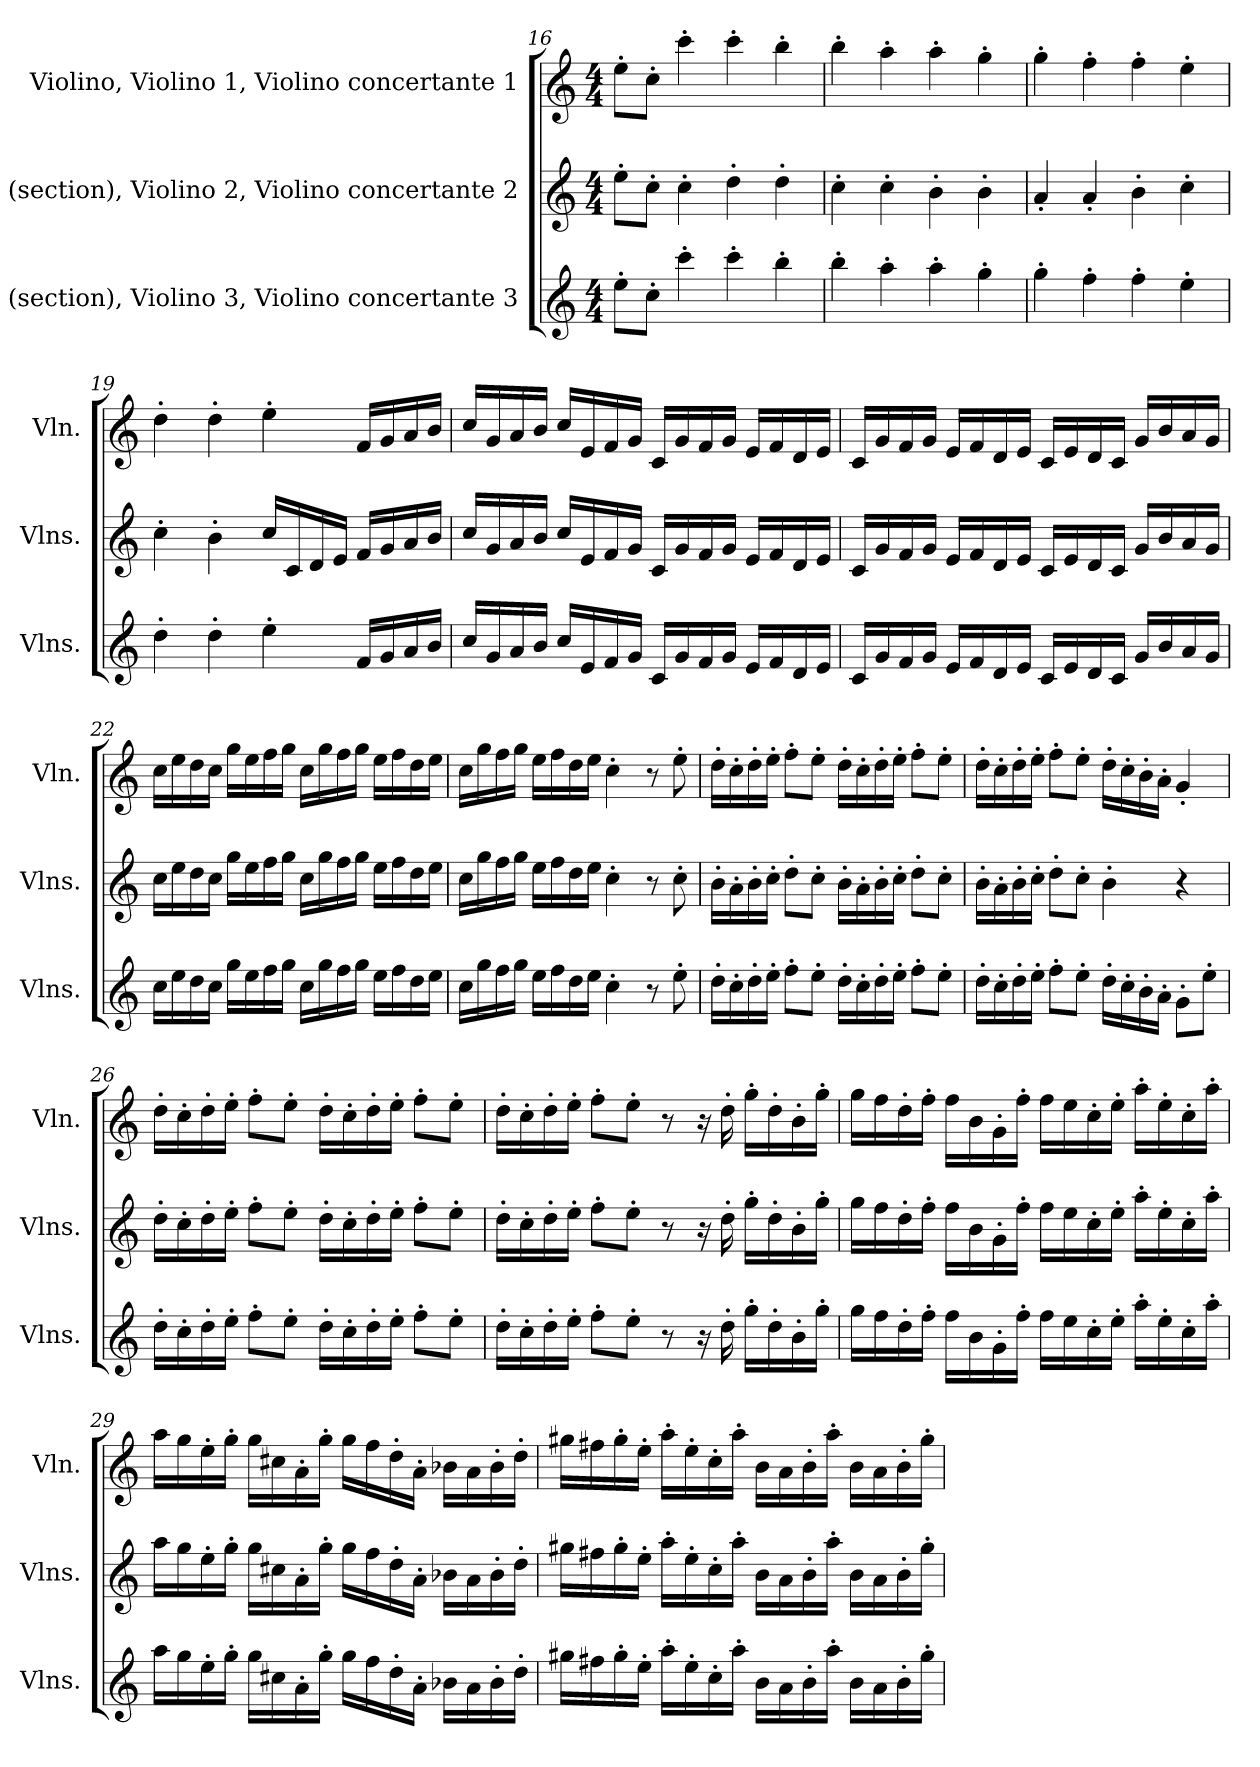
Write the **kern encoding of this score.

**kern	**kern	**kern
*part3	*part2	*part1
*staff3	*staff2	*staff1
*I"Violins (section), Violino 3, Violino concertante 3	*I"Violins (section), Violino 2, Violino concertante 2	*I"Violino, Violino 1, Violino concertante 1
*I'Vlns.	*I'Vlns.	*I'Vln.
*clefG2	*clefG2	*clefG2
*k[]	*k[]	*k[]
*M4/4	*M4/4	*M4/4
=16	=16	=16
8ee'\L	8ee'\L	8ee'\L
8cc'\J	8cc'\J	8cc'\J
4ccc'\	4cc'\	4ccc'\
4ccc'\	4dd'\	4ccc'\
4bb'\	4dd'\	4bb'\
!!LO:LB:g=z
=17	=17	=17
4bb'\	4cc'\	4bb'\
4aa'\	4cc'\	4aa'\
4aa'\	4b'\	4aa'\
4gg'\	4b'\	4gg'\
=18	=18	=18
4gg'\	4a'/	4gg'\
4ff'\	4a'/	4ff'\
4ff'\	4b'\	4ff'\
4ee'\	4cc'\	4ee'\
=19	=19	=19
4dd'\	4cc'\	4dd'\
4dd'\	4b'\	4dd'\
4ee'\	16cc/LL	4ee'\
.	16c/	.
.	16d/	.
.	16e/JJ	.
16f/LL	16f/LL	16f/LL
16g/	16g/	16g/
16a/	16a/	16a/
16b/JJ	16b/JJ	16b/JJ
=20	=20	=20
16cc/LL	16cc/LL	16cc/LL
16g/	16g/	16g/
16a/	16a/	16a/
16b/JJ	16b/JJ	16b/JJ
16cc/LL	16cc/LL	16cc/LL
16e/	16e/	16e/
16f/	16f/	16f/
16g/JJ	16g/JJ	16g/JJ
16c/LL	16c/LL	16c/LL
16g/	16g/	16g/
16f/	16f/	16f/
16g/JJ	16g/JJ	16g/JJ
16e/LL	16e/LL	16e/LL
16f/	16f/	16f/
16d/	16d/	16d/
16e/JJ	16e/JJ	16e/JJ
!!LO:LB:g=z
=21	=21	=21
16c/LL	16c/LL	16c/LL
16g/	16g/	16g/
16f/	16f/	16f/
16g/JJ	16g/JJ	16g/JJ
16e/LL	16e/LL	16e/LL
16f/	16f/	16f/
16d/	16d/	16d/
16e/JJ	16e/JJ	16e/JJ
16c/LL	16c/LL	16c/LL
16e/	16e/	16e/
16d/	16d/	16d/
16c/JJ	16c/JJ	16c/JJ
16g/LL	16g/LL	16g/LL
16b/	16b/	16b/
16a/	16a/	16a/
16g/JJ	16g/JJ	16g/JJ
=22	=22	=22
16cc\LL	16cc\LL	16cc\LL
16ee\	16ee\	16ee\
16dd\	16dd\	16dd\
16cc\JJ	16cc\JJ	16cc\JJ
16gg\LL	16gg\LL	16gg\LL
16ee\	16ee\	16ee\
16ff\	16ff\	16ff\
16gg\JJ	16gg\JJ	16gg\JJ
16cc\LL	16cc\LL	16cc\LL
16gg\	16gg\	16gg\
16ff\	16ff\	16ff\
16gg\JJ	16gg\JJ	16gg\JJ
16ee\LL	16ee\LL	16ee\LL
16ff\	16ff\	16ff\
16dd\	16dd\	16dd\
16ee\JJ	16ee\JJ	16ee\JJ
=23	=23	=23
16cc\LL	16cc\LL	16cc\LL
16gg\	16gg\	16gg\
16ff\	16ff\	16ff\
16gg\JJ	16gg\JJ	16gg\JJ
16ee\LL	16ee\LL	16ee\LL
16ff\	16ff\	16ff\
16dd\	16dd\	16dd\
16ee\JJ	16ee\JJ	16ee\JJ
4cc'\	4cc'\	4cc'\
8r	8r	8r
8ee'\	8cc'\	8ee'\
!!LO:LB:g=z
=24	=24	=24
16dd'\LL	16b'\LL	16dd'\LL
16cc'\	16a'\	16cc'\
16dd'\	16b'\	16dd'\
16ee'\JJ	16cc'\JJ	16ee'\JJ
8ff'\L	8dd'\L	8ff'\L
8ee'\J	8cc'\J	8ee'\J
16dd'\LL	16b'\LL	16dd'\LL
16cc'\	16a'\	16cc'\
16dd'\	16b'\	16dd'\
16ee'\JJ	16cc'\JJ	16ee'\JJ
8ff'\L	8dd'\L	8ff'\L
8ee'\J	8cc'\J	8ee'\J
=25	=25	=25
16dd'\LL	16b'\LL	16dd'\LL
16cc'\	16a'\	16cc'\
16dd'\	16b'\	16dd'\
16ee'\JJ	16cc'\JJ	16ee'\JJ
8ff'\L	8dd'\L	8ff'\L
8ee'\J	8cc'\J	8ee'\J
16dd'\LL	4b'\	16dd'\LL
16cc'\	.	16cc'\
16b'\	.	16b'\
16a'\JJ	.	16a'\JJ
8g'\L	4r	4g'/
8ee'\J	.	.
=26	=26	=26
16dd'\LL	16dd'\LL	16dd'\LL
16cc'\	16cc'\	16cc'\
16dd'\	16dd'\	16dd'\
16ee'\JJ	16ee'\JJ	16ee'\JJ
8ff'\L	8ff'\L	8ff'\L
8ee'\J	8ee'\J	8ee'\J
16dd'\LL	16dd'\LL	16dd'\LL
16cc'\	16cc'\	16cc'\
16dd'\	16dd'\	16dd'\
16ee'\JJ	16ee'\JJ	16ee'\JJ
8ff'\L	8ff'\L	8ff'\L
8ee'\J	8ee'\J	8ee'\J
!!LO:LB:g=z
=27	=27	=27
16dd'\LL	16dd'\LL	16dd'\LL
16cc'\	16cc'\	16cc'\
16dd'\	16dd'\	16dd'\
16ee'\JJ	16ee'\JJ	16ee'\JJ
8ff'\L	8ff'\L	8ff'\L
8ee'\J	8ee'\J	8ee'\J
8r	8r	8r
16r	16r	16r
16dd'\	16dd'\	16dd'\
16gg'\LL	16gg'\LL	16gg'\LL
16dd'\	16dd'\	16dd'\
16b'\	16b'\	16b'\
16gg'\JJ	16gg'\JJ	16gg'\JJ
=28	=28	=28
16gg\LL	16gg\LL	16gg\LL
16ff\	16ff\	16ff\
16dd'\	16dd'\	16dd'\
16ff'\JJ	16ff'\JJ	16ff'\JJ
16ff\LL	16ff\LL	16ff\LL
16b\	16b\	16b\
16g'\	16g'\	16g'\
16ff'\JJ	16ff'\JJ	16ff'\JJ
16ff\LL	16ff\LL	16ff\LL
16ee\	16ee\	16ee\
16cc'\	16cc'\	16cc'\
16ee'\JJ	16ee'\JJ	16ee'\JJ
16aa'\LL	16aa'\LL	16aa'\LL
16ee'\	16ee'\	16ee'\
16cc'\	16cc'\	16cc'\
16aa'\JJ	16aa'\JJ	16aa'\JJ
!!LO:PB:g=z
=29	=29	=29
16aa\LL	16aa\LL	16aa\LL
16gg\	16gg\	16gg\
16ee'\	16ee'\	16ee'\
16gg'\JJ	16gg'\JJ	16gg'\JJ
16gg\LL	16gg\LL	16gg\LL
16cc#X\	16cc#X\	16cc#X\
16a'\	16a'\	16a'\
16gg'\JJ	16gg'\JJ	16gg'\JJ
16gg\LL	16gg\LL	16gg\LL
16ff\	16ff\	16ff\
16dd'\	16dd'\	16dd'\
16a'\JJ	16a'\JJ	16a'\JJ
16b-X\LL	16b-X\LL	16b-X\LL
16a\	16a\	16a\
16b-'\	16b-'\	16b-'\
16dd'\JJ	16dd'\JJ	16dd'\JJ
=30	=30	=30
16gg#X\LL	16gg#X\LL	16gg#X\LL
16ff#X\	16ff#X\	16ff#X\
16gg#'\	16gg#'\	16gg#'\
16ee'\JJ	16ee'\JJ	16ee'\JJ
16aa'\LL	16aa'\LL	16aa'\LL
16ee'\	16ee'\	16ee'\
16cc'\	16cc'\	16cc'\
16aa'\JJ	16aa'\JJ	16aa'\JJ
16b\LL	16b\LL	16b\LL
16a\	16a\	16a\
16b'\	16b'\	16b'\
16aa'\JJ	16aa'\JJ	16aa'\JJ
16b\LL	16b\LL	16b\LL
16a\	16a\	16a\
16b'\	16b'\	16b'\
16gg#'\JJ	16gg#'\JJ	16gg#'\JJ
=	=	=
*-	*-	*-
